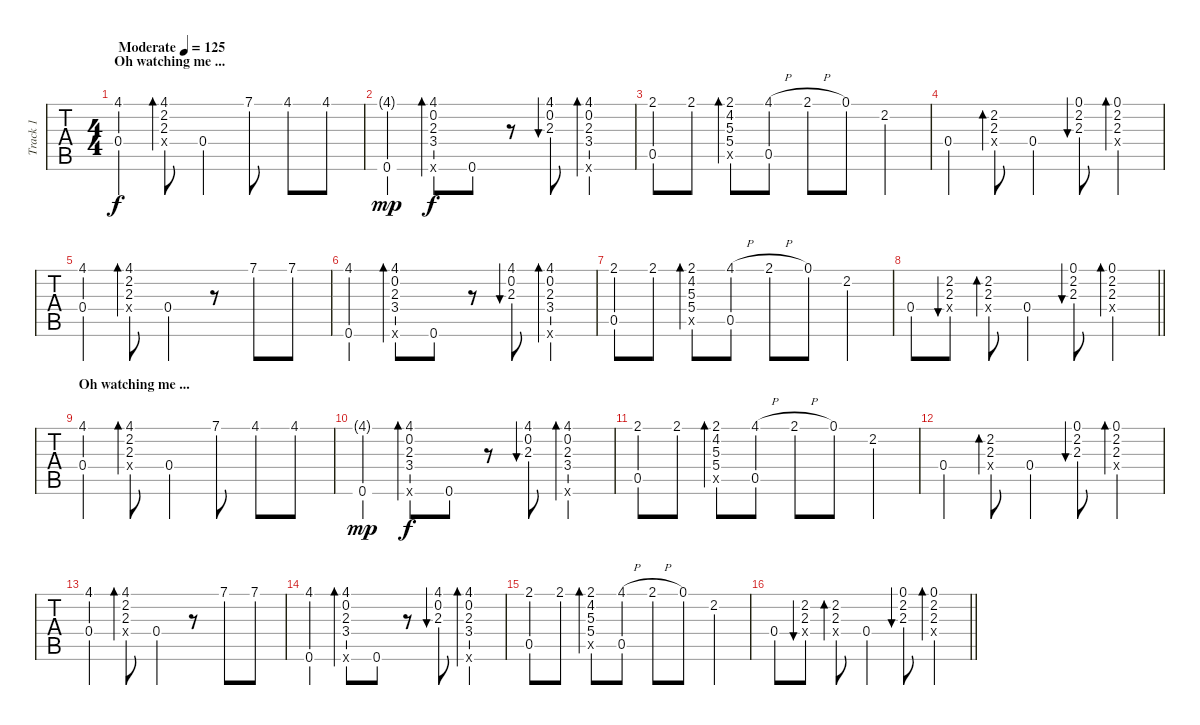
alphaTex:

\track ("Track 1" "Track 1") {instrument acousticguitarsteel}
\staff {tabs}
\tuning (E4 B3 Gb3 Db3 B2 E2) {hide}
\ts (4 4)
\section ("" "Oh watching me ...")
\tempo (125 "Moderate")
\clef g2
\ks c
(4.1 0.4).4{dy f instrument acousticguitarsteel} (4.1 2.2 2.3 0.4{x}).8{bd 60} 0.4.4 7.1.8 4.1.8 4.1.8 |
(4.1{g} 0.6).4{dy mp} (4.1 0.2 2.3 3.4 0.6{x}).8{bd 60 dy f} 0.6.8 r.8 (4.1 0.2 2.3).8{bu 60} (4.1 0.2 2.3 3.4 0.6{x}).4{bd 60} |
(2.1 0.5).8 2.1.8 (2.1 4.2 5.3 5.4 0.5{x}).8{bd 60} (4.1{h} 0.5).8 2.1{h}.8 0.1.8 2.2.4 |
0.4.4 (2.2 2.3 0.4{x}).8{bd 60} 0.4.4 (0.1 2.2 2.3).8{bu 60} (0.1 2.2 2.3 0.4{x}).4{bd 60} |
(4.1 0.4).4 (4.1 2.2 2.3 0.4{x}).8{bd 60} 0.4.4 r.8 7.1.8 7.1.8 |
(4.1 0.6).4 (4.1 0.2 2.3 3.4 0.6{x}).8{bd 60} 0.6.8 r.8 (4.1 0.2 2.3).8{bu 60} (4.1 0.2 2.3 3.4 0.6{x}).4{bd 60} |
(2.1 0.5).8 2.1.8 (2.1 4.2 5.3 5.4 0.5{x}).8{bd 60} (4.1{h} 0.5).8 2.1{h}.8 0.1.8 2.2.4 |
\barLineRight lightlight
0.4.8 (2.2 2.3 0.4{x}).8{bu 60} (2.2 2.3 0.4{x}).8{bd 60} 0.4.4 (0.1 2.2 2.3).8{bu 60} (0.1 2.2 2.3 0.4{x}).4{bd 60} |
\section ("" "Oh watching me ...")
(4.1 0.4).4 (4.1 2.2 2.3 0.4{x}).8{bd 60} 0.4.4 7.1.8 4.1.8 4.1.8 |
(4.1{g} 0.6).4{dy mp} (4.1 0.2 2.3 3.4 0.6{x}).8{bd 60 dy f} 0.6.8 r.8 (4.1 0.2 2.3).8{bu 60} (4.1 0.2 2.3 3.4 0.6{x}).4{bd 60} |
(2.1 0.5).8 2.1.8 (2.1 4.2 5.3 5.4 0.5{x}).8{bd 60} (4.1{h} 0.5).8 2.1{h}.8 0.1.8 2.2.4 |
0.4.4 (2.2 2.3 0.4{x}).8{bd 60} 0.4.4 (0.1 2.2 2.3).8{bu 60} (0.1 2.2 2.3 0.4{x}).4{bd 60} |
(4.1 0.4).4 (4.1 2.2 2.3 0.4{x}).8{bd 60} 0.4.4 r.8 7.1.8 7.1.8 |
(4.1 0.6).4 (4.1 0.2 2.3 3.4 0.6{x}).8{bd 60} 0.6.8 r.8 (4.1 0.2 2.3).8{bu 60} (4.1 0.2 2.3 3.4 0.6{x}).4{bd 60} |
(2.1 0.5).8 2.1.8 (2.1 4.2 5.3 5.4 0.5{x}).8{bd 60} (4.1{h} 0.5).8 2.1{h}.8 0.1.8 2.2.4 |
\barLineRight lightlight
0.4.8 (2.2 2.3 0.4{x}).8{bu 60} (2.2 2.3 0.4{x}).8{bd 60} 0.4.4 (0.1 2.2 2.3).8{bu 60} (0.1 2.2 2.3 0.4{x}).4{bd 60}
